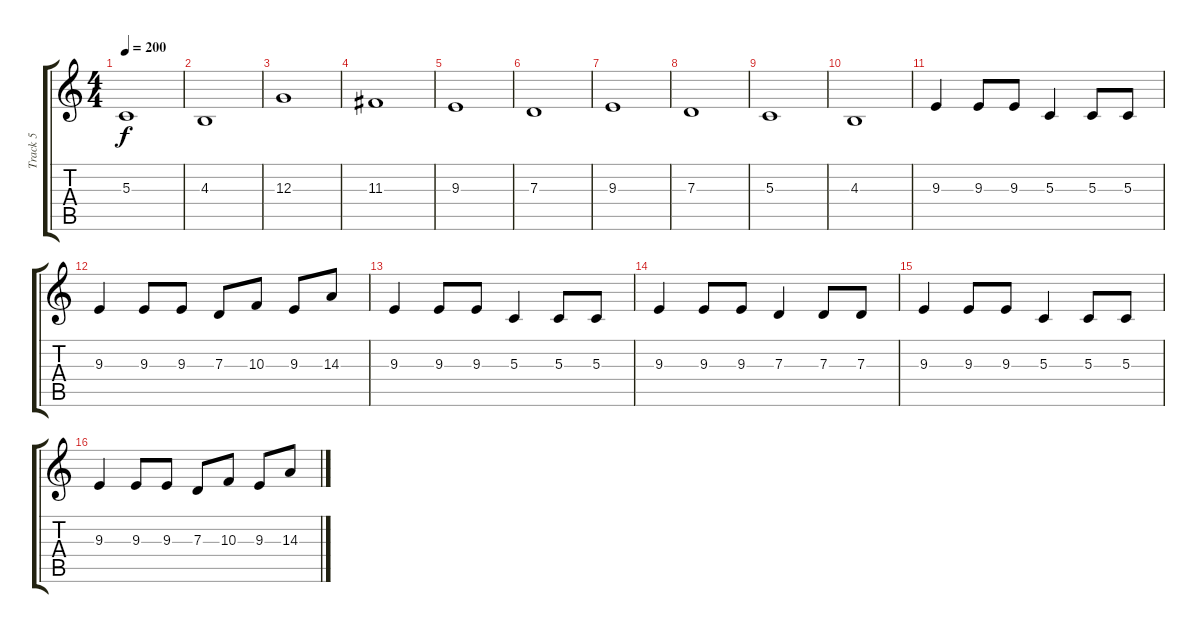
\track ("Track 5" "Track 5") {instrument bagpipe}
\staff {score tabs}
\tuning (E4 B3 G3 D3 A2 E2) {hide}
\ts (4 4)
\tempo 200
\clef g2
\ks c
5.3.1{dy f} |
4.3.1 |
12.3.1 |
11.3.1 |
9.3.1 |
7.3.1 |
9.3.1 |
7.3.1 |
5.3.1 |
4.3.1 |
9.3.4 9.3.8 9.3.8 5.3.4 5.3.8 5.3.8 |
9.3.4 9.3.8 9.3.8 7.3.8 10.3.8 9.3.8 14.3.8 |
9.3.4 9.3.8 9.3.8 5.3.4 5.3.8 5.3.8 |
9.3.4 9.3.8 9.3.8 7.3.4 7.3.8 7.3.8 |
9.3.4 9.3.8 9.3.8 5.3.4 5.3.8 5.3.8 |
9.3.4 9.3.8 9.3.8 7.3.8 10.3.8 9.3.8 14.3.8
